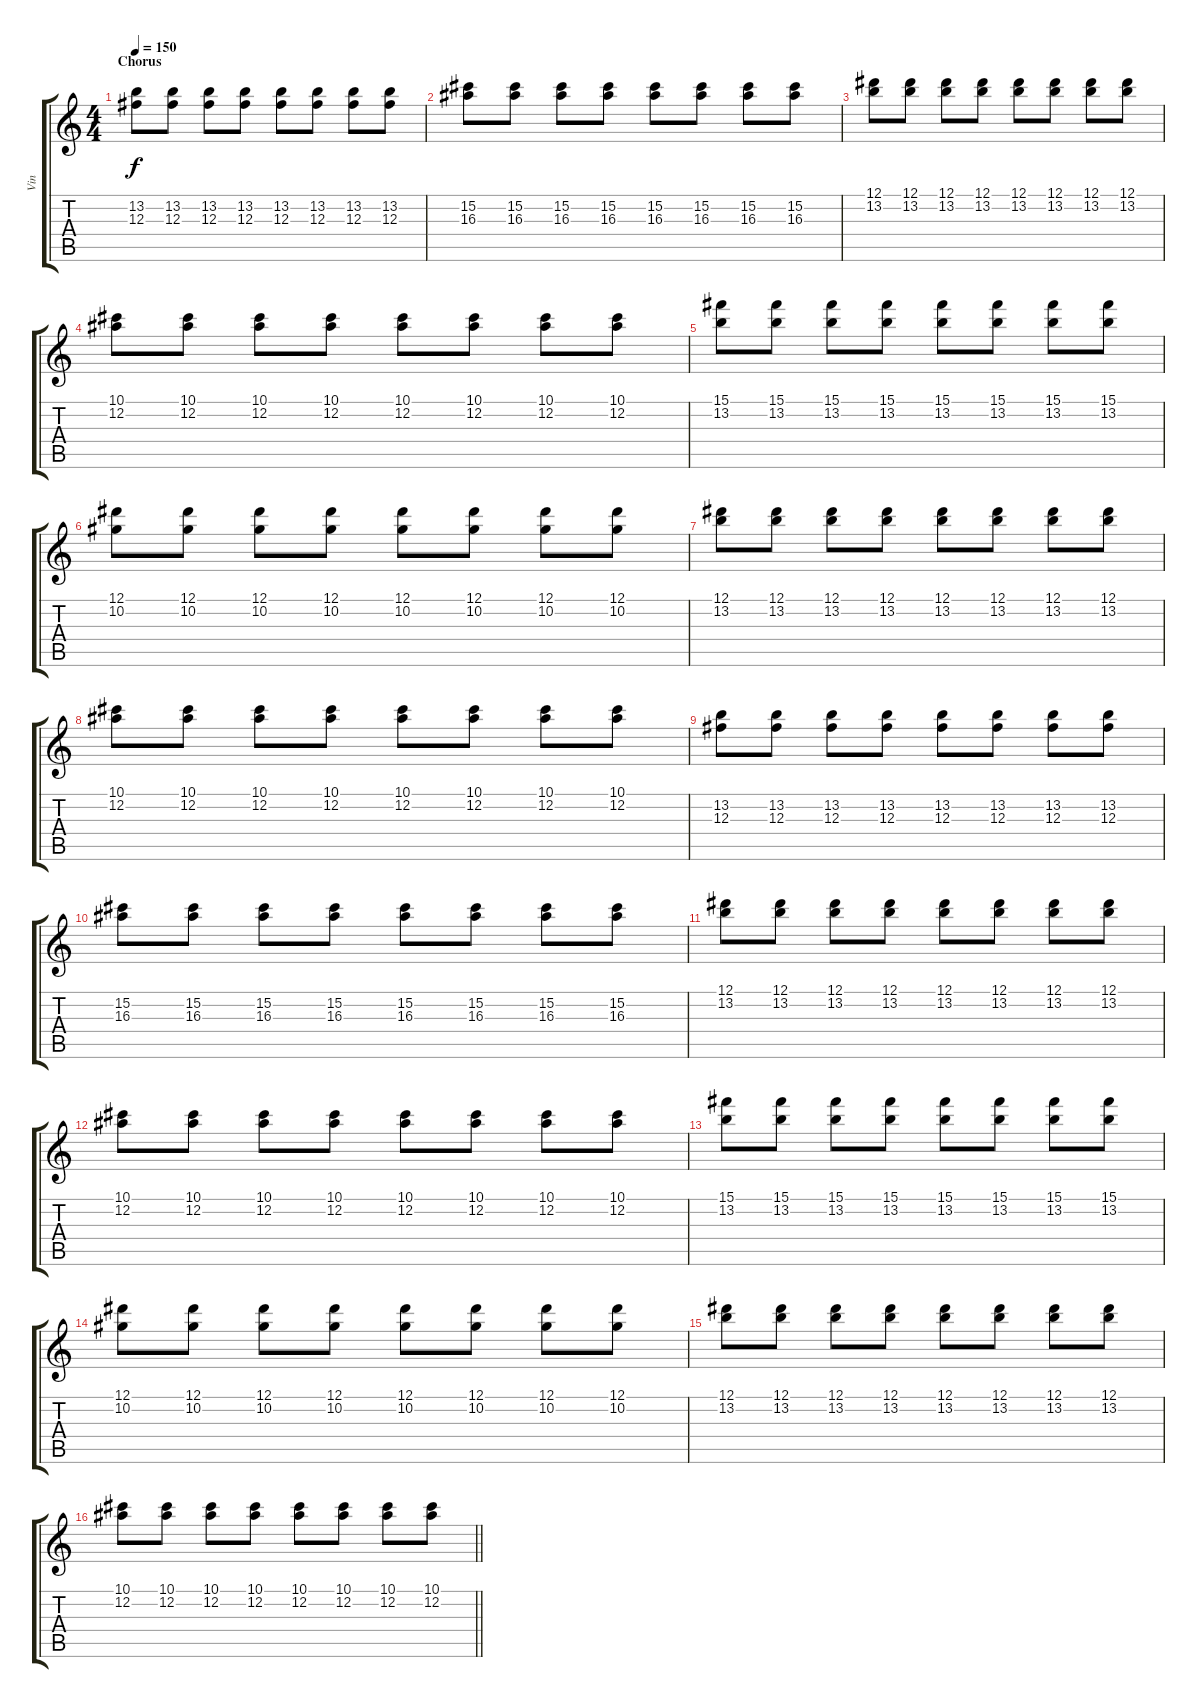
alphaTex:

\track ("Vin" "Vin") {instrument distortionguitar}
\staff {score tabs}
\tuning (Eb4 Bb3 Gb3 Db3 Ab2 Eb2) {hide}
\ts (4 4)
\section ("" "Chorus")
\tempo 150
\clef g2
\ks c
(13.2 12.3).8{dy f} (13.2 12.3).8 (13.2 12.3).8 (13.2 12.3).8 (13.2 12.3).8 (13.2 12.3).8 (13.2 12.3).8 (13.2 12.3).8 |
(15.2 16.3).8 (15.2 16.3).8 (15.2 16.3).8 (15.2 16.3).8 (15.2 16.3).8 (15.2 16.3).8 (15.2 16.3).8 (15.2 16.3).8 |
(12.1 13.2).8 (12.1 13.2).8 (12.1 13.2).8 (12.1 13.2).8 (12.1 13.2).8 (12.1 13.2).8 (12.1 13.2).8 (12.1 13.2).8 |
(10.1 12.2).8 (10.1 12.2).8 (10.1 12.2).8 (10.1 12.2).8 (10.1 12.2).8 (10.1 12.2).8 (10.1 12.2).8 (10.1 12.2).8 |
(15.1 13.2).8 (15.1 13.2).8 (15.1 13.2).8 (15.1 13.2).8 (15.1 13.2).8 (15.1 13.2).8 (15.1 13.2).8 (15.1 13.2).8 |
(12.1 10.2).8 (12.1 10.2).8 (12.1 10.2).8 (12.1 10.2).8 (12.1 10.2).8 (12.1 10.2).8 (12.1 10.2).8 (12.1 10.2).8 |
(12.1 13.2).8 (12.1 13.2).8 (12.1 13.2).8 (12.1 13.2).8 (12.1 13.2).8 (12.1 13.2).8 (12.1 13.2).8 (12.1 13.2).8 |
(10.1 12.2).8 (10.1 12.2).8 (10.1 12.2).8 (10.1 12.2).8 (10.1 12.2).8 (10.1 12.2).8 (10.1 12.2).8 (10.1 12.2).8 |
(13.2 12.3).8 (13.2 12.3).8 (13.2 12.3).8 (13.2 12.3).8 (13.2 12.3).8 (13.2 12.3).8 (13.2 12.3).8 (13.2 12.3).8 |
(15.2 16.3).8 (15.2 16.3).8 (15.2 16.3).8 (15.2 16.3).8 (15.2 16.3).8 (15.2 16.3).8 (15.2 16.3).8 (15.2 16.3).8 |
(12.1 13.2).8 (12.1 13.2).8 (12.1 13.2).8 (12.1 13.2).8 (12.1 13.2).8 (12.1 13.2).8 (12.1 13.2).8 (12.1 13.2).8 |
(10.1 12.2).8 (10.1 12.2).8 (10.1 12.2).8 (10.1 12.2).8 (10.1 12.2).8 (10.1 12.2).8 (10.1 12.2).8 (10.1 12.2).8 |
(15.1 13.2).8 (15.1 13.2).8 (15.1 13.2).8 (15.1 13.2).8 (15.1 13.2).8 (15.1 13.2).8 (15.1 13.2).8 (15.1 13.2).8 |
(12.1 10.2).8 (12.1 10.2).8 (12.1 10.2).8 (12.1 10.2).8 (12.1 10.2).8 (12.1 10.2).8 (12.1 10.2).8 (12.1 10.2).8 |
(12.1 13.2).8 (12.1 13.2).8 (12.1 13.2).8 (12.1 13.2).8 (12.1 13.2).8 (12.1 13.2).8 (12.1 13.2).8 (12.1 13.2).8 |
\barLineRight lightlight
(10.1 12.2).8 (10.1 12.2).8 (10.1 12.2).8 (10.1 12.2).8 (10.1 12.2).8 (10.1 12.2).8 (10.1 12.2).8 (10.1 12.2).8
